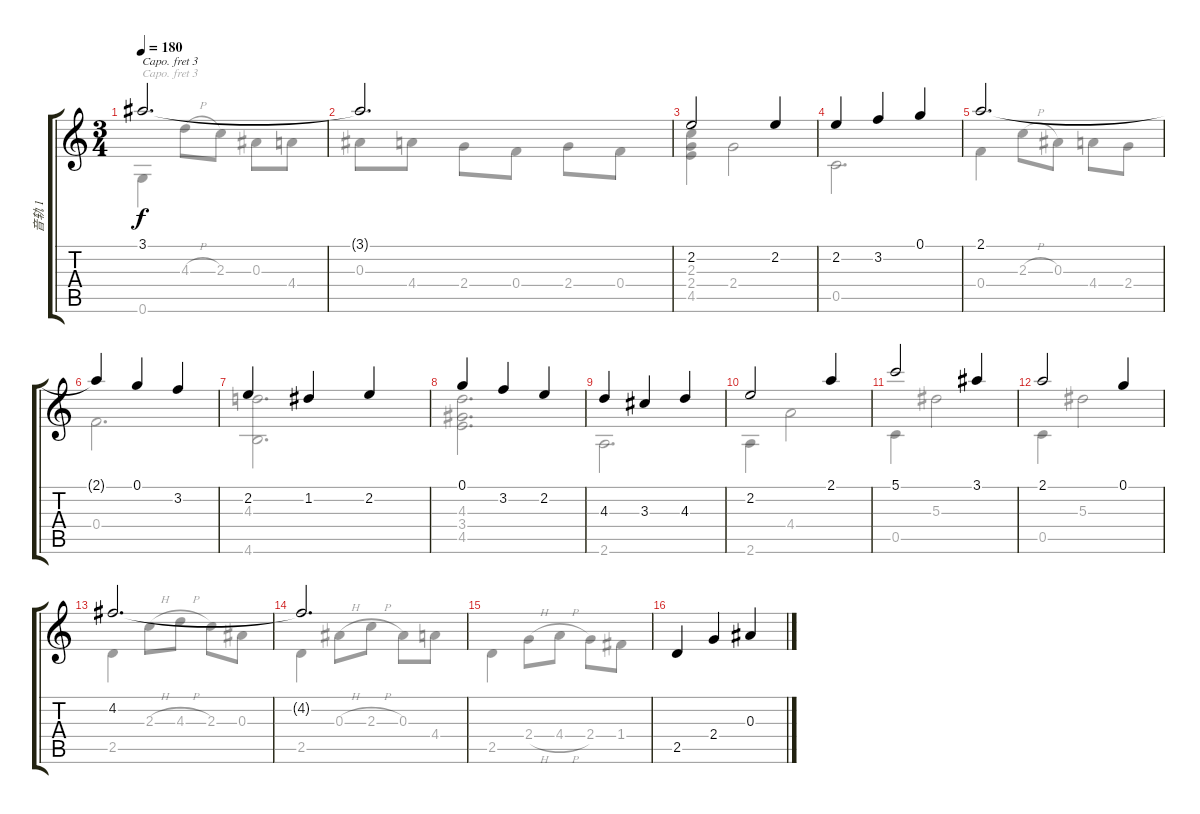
\track ("音轨 1" "音轨 1") {instrument acousticguitarsteel}
\staff {score tabs}
\capo 3
\tuning (E4 B3 G3 D3 A2 E2) {hide}
\voice
\ts (3 4)
\tempo 180
\clef g2
\ks c
3.1.2{d dy f} |
3.1{t}.2{d} |
2.2.2 2.2.4 |
2.2.4 3.2.4 0.1.4 |
2.1.2{d} |
2.1{t}.4 0.1.4 3.2.4 |
2.2.4 1.2.4 2.2.4 |
0.1.4 3.2.4 2.2.4 |
4.3.4 3.3.4 4.3.4 |
2.2.2 2.1.4 |
5.1.2 3.1.4 |
2.1.2 0.1.4 |
4.2.2{d} |
4.2{t}.2{d} |
|
2.5.4 2.4.4 0.3.4
\voice
\clef g2
\ottava regular
\simile none
\ks c
0.6.4{dy f} 4.3{h}.8 2.3.8 0.3.8 4.4.8 |
0.3.8 4.4.8 2.4.8 0.4.8 2.4.8 0.4.8 |
(2.3 2.4 4.5).4 2.4.2 |
0.5.2{d} |
0.4.4 2.3{h}.8 0.3.8 4.4.8 2.4.8 |
0.4.2{d} |
(4.3 4.6).2{d} |
(4.3 3.4 4.5).2{d} |
2.6.2{d} |
2.6.4 4.4.2 |
0.5.4 5.3.2 |
0.5.4 5.3.2 |
2.5.4 2.3{h}.8 4.3{h}.8 2.3.8 0.3.8 |
2.5.4 0.3{h}.8 2.3{h}.8 0.3.8 4.4.8 |
2.5.4 2.4{h}.8 4.4{h}.8 2.4.8 1.4.8 |
